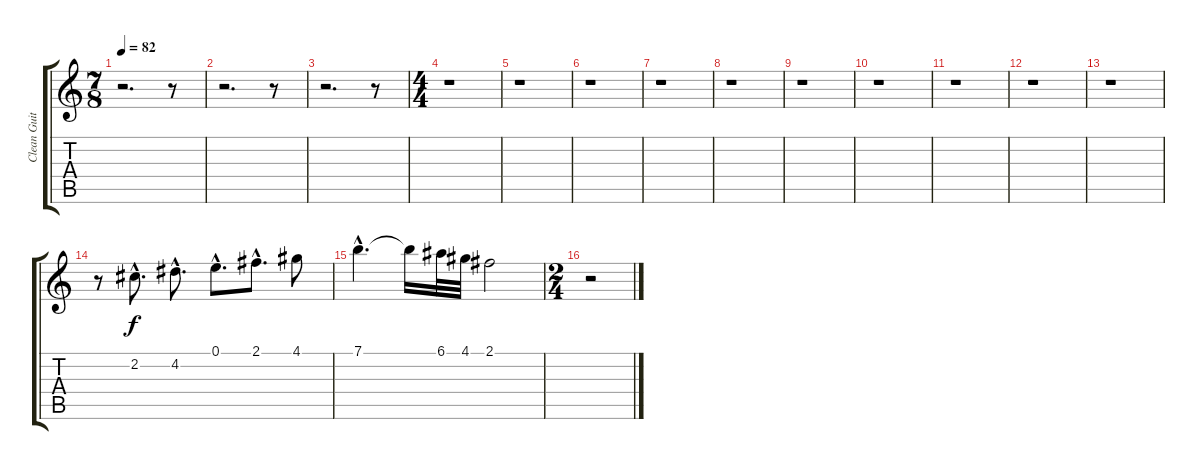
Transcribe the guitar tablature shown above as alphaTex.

\track ("Clean Guitar" "Clean Guit") {instrument acousticguitarnylon}
\staff {score tabs}
\tuning (E4 B3 G3 D3 A2 E2) {hide}
\ts (7 8)
\tempo 82
\clef g2
\ks c
r.2{d dy f} r.8 |
r.2{d} r.8 |
r.2{d} r.8 |
\ts (4 4)
r.1 |
r.1 |
r.1 |
r.1 |
r.1 |
r.1 |
r.1 |
r.1 |
r.1 |
r.1 |
r.8 2.2{hac}.8{d volume 8} 4.2{hac}.8{d} 0.1{hac}.8{d} 2.1{hac}.8{d} 4.1.8 |
7.1{hac}.4{d} 7.1{t}.16 6.1.32 4.1.32 2.1.2 |
\ts (2 4)
r.2
